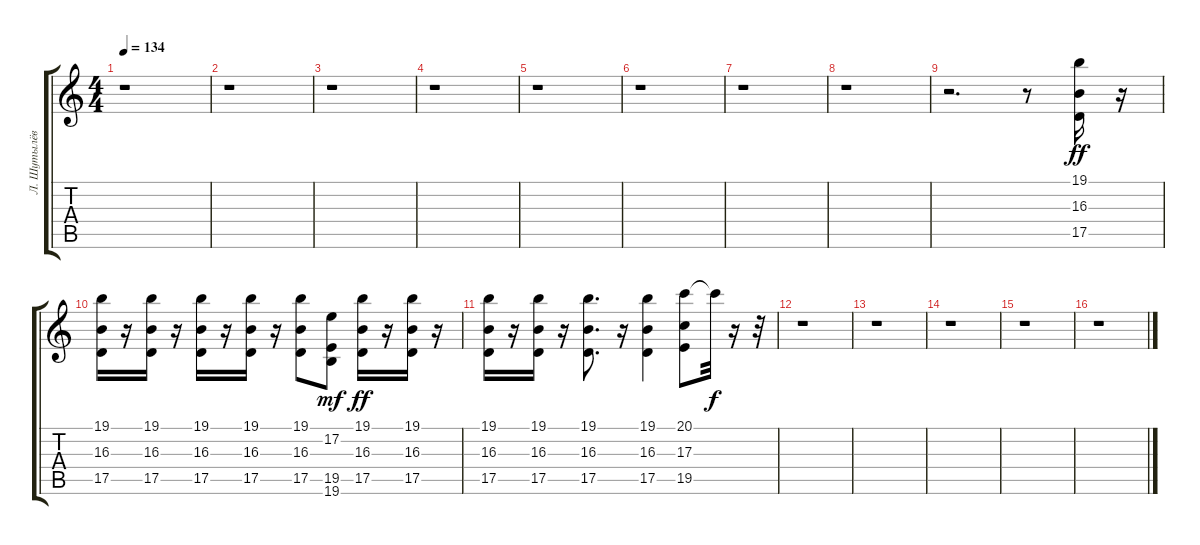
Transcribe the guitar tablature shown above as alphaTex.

\track ("Л. Шутылёв" "Л. Шутылёв") {instrument trumpet}
\staff {score tabs}
\tuning (E4 B3 G3 D3 A2 E2) {hide}
\ts (4 4)
\tempo 134
\clef g2
\ks c
r.1{dy ff} |
r.1 |
r.1 |
r.1 |
r.1 |
r.1 |
r.1 |
r.1 |
r.2{d} r.8 (19.1 16.3 17.5).16 r.16 |
(19.1 16.3 17.5).16 r.16 (19.1 16.3 17.5).16 r.16 (19.1 16.3 17.5).16 r.16 (19.1 16.3 17.5).16 r.16 (19.1 16.3 17.5).8 (17.2 19.5 19.6).8{dy mf} (19.1 16.3 17.5).16{dy ff} r.16 (19.1 16.3 17.5).16 r.16 |
(19.1 16.3 17.5).16 r.16 (19.1 16.3 17.5).16 r.16 (19.1 16.3 17.5).8{d} r.16 (19.1 16.3 17.5).4 (20.1 17.3 19.5).8 20.1{t}.32{dy f} r.16 r.32 |
r.1 |
r.1 |
r.1 |
r.1 |
r.1
